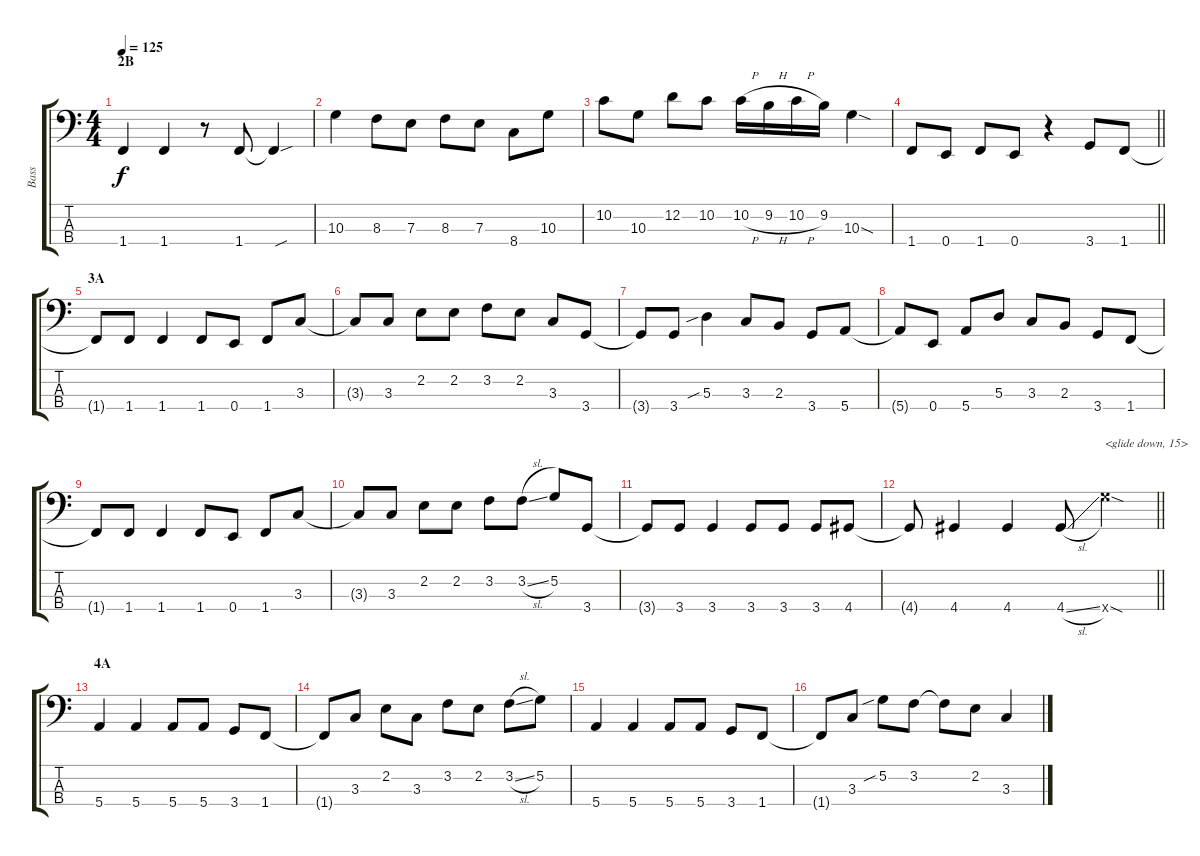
\track ("Bass" "Bass") {instrument electricbasspick}
\staff {score tabs}
\tuning (G2 D2 A1 E1) {hide}
\ts (4 4)
\section ("" "2B")
\tempo 125
\clef f4
\ks c
1.4.4{dy f} 1.4.4 r.8 1.4.8 1.4{sou t}.4 |
10.3.4 8.3.8 7.3.8 8.3.8 7.3.8 8.4.8 10.3.8 |
10.2.8 10.3.8 12.2.8 10.2.8 10.2{h}.16 9.2{h}.16 10.2{h}.16 9.2.16 10.3{sod}.4 |
\barLineRight lightlight
1.4.8 0.4.8 1.4.8 0.4.8 r.4 3.4.8 1.4.8 |
\section ("" "3A")
1.4{t}.8 1.4.8 1.4.4 1.4.8 0.4.8 1.4.8 3.3.8 |
3.3{t}.8 3.3.8 2.2.8 2.2.8 3.2.8 2.2.8 3.3.8 3.4.8 |
3.4{t}.8 3.4.8 5.3{sib}.4 3.3.8 2.3.8 3.4.8 5.4.8 |
5.4{t}.8 0.4.8 5.4.8 5.3.8 3.3.8 2.3.8 3.4.8 1.4.8 |
1.4{t}.8 1.4.8 1.4.4 1.4.8 0.4.8 1.4.8 3.3.8 |
3.3{t}.8 3.3.8 2.2.8 2.2.8 3.2.8 3.2{sl}.8 5.2.8 3.4.8 |
3.4{t}.8 3.4.8 3.4.4 3.4.8 3.4.8 3.4.8 4.4.8 |
\barLineRight lightlight
4.4{t}.8 4.4.4 4.4.4 4.4{sl}.8 15.4{sod x}.4{txt "<glide down, 15>"} |
\section ("" "4A")
5.4.4 5.4.4 5.4.8 5.4.8 3.4.8 1.4.8 |
1.4{t}.8 3.3.8 2.2.8 3.3.8 3.2.8 2.2.8 3.2{sl}.8 5.2.8 |
5.4.4 5.4.4 5.4.8 5.4.8 3.4.8 1.4.8 |
1.4{t}.8 3.3.8 5.2{sib}.8 3.2.8 3.2{t}.8 2.2.8 3.3.4
